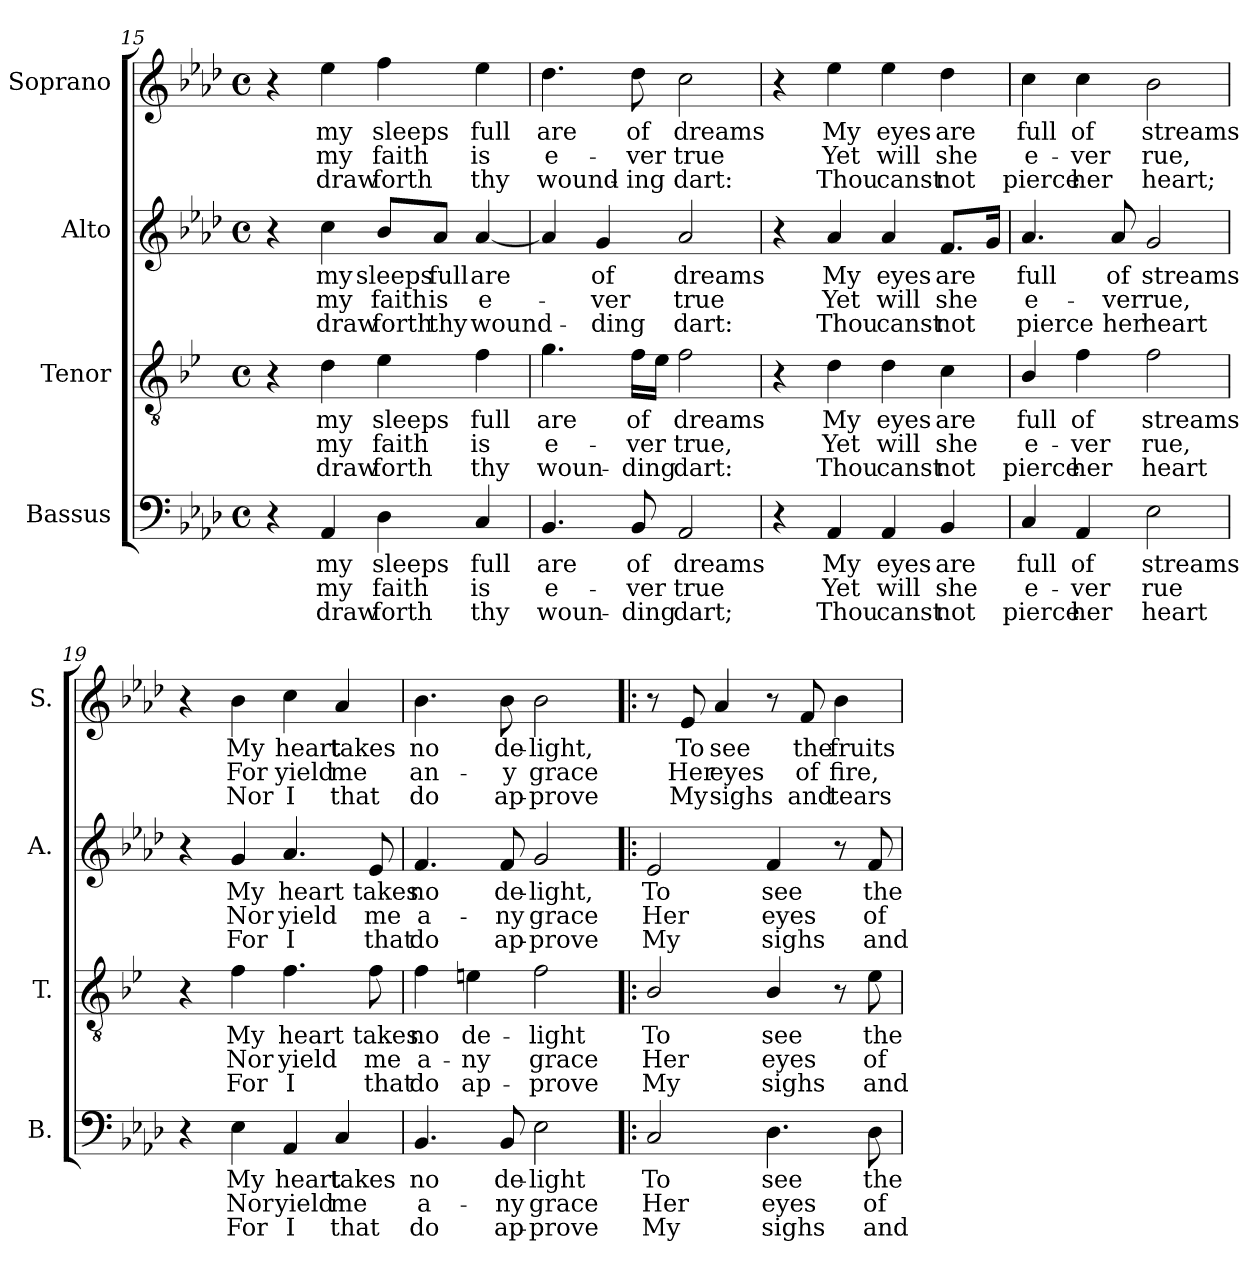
**kern	**text	**text	**text	**kern	**text	**text	**text	**kern	**text	**text	**text	**kern	**text	**text	**text
*part4	*part4	*part4	*part4	*part3	*part3	*part3	*part3	*part2	*part2	*part2	*part2	*part1	*part1	*part1	*part1
*staff4	*staff4	*staff4	*staff4	*staff3	*staff3	*staff3	*staff3	*staff2	*staff2	*staff2	*staff2	*staff1	*staff1	*staff1	*staff1
*I"Bassus	*	*	*	*I"Tenor	*	*	*	*I"Alto	*	*	*	*I"Soprano	*	*	*
*I'B.	*	*	*	*I'T.	*	*	*	*I'A.	*	*	*	*I'S.	*	*	*
*clefF4	*	*	*	*clefGv2	*	*	*	*clefG2	*	*	*	*clefG2	*	*	*
*	*	*	*	*ITrd1c2	*	*	*	*	*	*	*	*	*	*	*
*k[b-e-a-d-]	*	*	*	*k[b-e-a-d-]	*	*	*	*k[b-e-a-d-]	*	*	*	*k[b-e-a-d-]	*	*	*
*A-:	*	*	*	*A-:	*	*	*	*A-:	*	*	*	*A-:	*	*	*
*M4/4	*	*	*	*M4/4	*	*	*	*M4/4	*	*	*	*M4/4	*	*	*
*met(c)	*	*	*	*met(c)	*	*	*	*met(c)	*	*	*	*met(c)	*	*	*
=15	=15	=15	=15	=15	=15	=15	=15	=15	=15	=15	=15	=15	=15	=15	=15
4r	.	.	.	4r	.	.	.	4r	.	.	.	4r	.	.	.
!	!LO:LY:b	!LO:LY:b	!LO:LY:b	!	!LO:LY:b	!LO:LY:b	!LO:LY:b	!	!LO:LY:b	!LO:LY:b	!LO:LY:b	!	!LO:LY:b	!LO:LY:b	!LO:LY:b
4AA-/	my	my	draw	4c\	my	my	draw	4cc\	my	my	draw	4ee-\	my	my	draw
!	!LO:LY:b	!LO:LY:b	!LO:LY:b	!	!LO:LY:b	!LO:LY:b	!LO:LY:b	!	!LO:LY:b	!LO:LY:b	!LO:LY:b	!	!LO:LY:b	!LO:LY:b	!LO:LY:b
4D-\	sleeps	faith	forth	4d-\	sleeps	faith	forth	8b-/L	sleeps	faith	forth	4ff\	sleeps	faith	forth
!	!	!	!	!	!	!	!	!	!LO:LY:b	!LO:LY:b	!LO:LY:b	!	!	!	!
.	.	.	.	.	.	.	.	8a-/J	full	is	thy	.	.	.	.
!	!LO:LY:b	!LO:LY:b	!LO:LY:b	!	!LO:LY:b	!LO:LY:b	!LO:LY:b	!	!LO:LY:b	!LO:LY:b	!LO:LY:b	!	!LO:LY:b	!LO:LY:b	!LO:LY:b
4C/	full	is	thy	4e-\	full	is	thy	[4a-/	are	-e-	wound-	4ee-\	full	is	thy
=16	=16	=16	=16	=16	=16	=16	=16	=16	=16	=16	=16	=16	=16	=16	=16
!	!LO:LY:b	!LO:LY:b	!LO:LY:b	!	!LO:LY:b	!LO:LY:b	!LO:LY:b	!	!	!	!	!	!LO:LY:b	!LO:LY:b	!LO:LY:b
4.BB-/	are	e-	woun-	4.f\	are	e-	woun-	4a-/]	.	.	.	4.dd-\	are	e-	wound-
!	!	!	!	!	!	!	!	!	!LO:LY:b	!LO:LY:b	!LO:LY:b	!	!	!	!
.	.	.	.	.	.	.	.	4g/	of	-ver	-ding	.	.	.	.
!	!LO:LY:b	!LO:LY:b	!LO:LY:b	!	!LO:LY:b	!LO:LY:b	!LO:LY:b	!	!	!	!	!	!LO:LY:b	!LO:LY:b	!LO:LY:b
8BB-/	of	-ver	-ding	16e-\LL	-of	-ver	-ding	.	.	.	.	8dd-\	of	-ver	-ing
.	.	.	.	16d-\JJ	.	.	.	.	.	.	.	.	.	.	.
!	!LO:LY:b	!LO:LY:b	!LO:LY:b	!	!LO:LY:b	!LO:LY:b	!LO:LY:b	!	!LO:LY:b	!LO:LY:b	!LO:LY:b	!	!LO:LY:b	!LO:LY:b	!LO:LY:b
2AA-/	dreams	true	dart;	2e-\	dreams	true,	dart:	2a-/	dreams	true	dart:	2cc\	dreams	true	dart:
=17	=17	=17	=17	=17	=17	=17	=17	=17	=17	=17	=17	=17	=17	=17	=17
4r	.	.	.	4r	.	.	.	4r	.	.	.	4r	.	.	.
!	!LO:LY:b	!LO:LY:b	!LO:LY:b	!	!LO:LY:b	!LO:LY:b	!LO:LY:b	!	!LO:LY:b	!LO:LY:b	!LO:LY:b	!	!LO:LY:b	!LO:LY:b	!LO:LY:b
4AA-/	My	Yet	Thou	4c\	My	Yet	Thou	4a-/	My	Yet	Thou	4ee-\	My	Yet	Thou
!	!LO:LY:b	!LO:LY:b	!LO:LY:b	!	!LO:LY:b	!LO:LY:b	!LO:LY:b	!	!LO:LY:b	!LO:LY:b	!LO:LY:b	!	!LO:LY:b	!LO:LY:b	!LO:LY:b
4AA-/	eyes	will	canst	4c\	eyes	will	canst	4a-/	eyes	will	canst	4ee-\	eyes	will	canst
!	!LO:LY:b	!LO:LY:b	!LO:LY:b	!	!LO:LY:b	!LO:LY:b	!LO:LY:b	!	!LO:LY:b	!LO:LY:b	!LO:LY:b	!	!LO:LY:b	!LO:LY:b	!LO:LY:b
4BB-/	are	she	not	4B-\	are	she	not	8.f/L	are	she	not	4dd-\	are	she	not
.	.	.	.	.	.	.	.	16g/Jk	.	.	.	.	.	.	.
=18	=18	=18	=18	=18	=18	=18	=18	=18	=18	=18	=18	=18	=18	=18	=18
!	!LO:LY:b	!LO:LY:b	!LO:LY:b	!	!LO:LY:b	!LO:LY:b	!LO:LY:b	!	!LO:LY:b	!LO:LY:b	!LO:LY:b	!	!LO:LY:b	!LO:LY:b	!LO:LY:b
4C/	full	e-	pierce	4A-/	full	e-	pierce	4.a-/	full	e-	pierce	4cc\	full	e-	pierce
!	!LO:LY:b	!LO:LY:b	!LO:LY:b	!	!LO:LY:b	!LO:LY:b	!LO:LY:b	!	!	!	!	!	!LO:LY:b	!LO:LY:b	!LO:LY:b
4AA-/	of	-ver	her	4e-\	of	-ver	her	.	.	.	.	4cc\	of	-ver	her
!	!	!	!	!	!	!	!	!	!LO:LY:b	!LO:LY:b	!LO:LY:b	!	!	!	!
.	.	.	.	.	.	.	.	8a-/	of	-ver	her	.	.	.	.
!	!LO:LY:b	!LO:LY:b	!LO:LY:b	!	!LO:LY:b	!LO:LY:b	!LO:LY:b	!	!LO:LY:b	!LO:LY:b	!LO:LY:b	!	!LO:LY:b	!LO:LY:b	!LO:LY:b
2E-\	streams	rue	heart	2e-\	streams	rue,	heart	2g/	streams	rue,	heart	2b-\	streams	rue,	heart;
=19	=19	=19	=19	=19	=19	=19	=19	=19	=19	=19	=19	=19	=19	=19	=19
4r	.	.	.	4r	.	.	.	4r	.	.	.	4r	.	.	.
!	!LO:LY:b	!LO:LY:b	!LO:LY:b	!	!LO:LY:b	!LO:LY:b	!LO:LY:b	!	!LO:LY:b	!LO:LY:b	!LO:LY:b	!	!LO:LY:b	!LO:LY:b	!LO:LY:b
4E-\	My	Nor	For	4e-\	My	Nor	For	4g/	My	Nor	For	4b-\	My	For	Nor
!	!LO:LY:b	!LO:LY:b	!LO:LY:b	!	!LO:LY:b	!LO:LY:b	!LO:LY:b	!	!LO:LY:b	!LO:LY:b	!LO:LY:b	!	!LO:LY:b	!LO:LY:b	!LO:LY:b
4AA-/	heart	yield	I	4.e-\	heart	yield	I	4.a-/	heart	yield	I	4cc\	heart	yield	I
!	!LO:LY:b	!LO:LY:b	!LO:LY:b	!	!	!	!	!	!	!	!	!	!LO:LY:b	!LO:LY:b	!LO:LY:b
4C/	takes	me	that	.	.	.	.	.	.	.	.	4a-/	takes	me	that
!	!	!	!	!	!LO:LY:b	!LO:LY:b	!LO:LY:b	!	!LO:LY:b	!LO:LY:b	!LO:LY:b	!	!	!	!
.	.	.	.	8e-\	takes	me	that	8e-/	takes	me	that	.	.	.	.
=20	=20	=20	=20	=20	=20	=20	=20	=20	=20	=20	=20	=20	=20	=20	=20
!	!LO:LY:b	!LO:LY:b	!LO:LY:b	!	!LO:LY:b	!LO:LY:b	!LO:LY:b	!	!LO:LY:b	!LO:LY:b	!LO:LY:b	!	!LO:LY:b	!LO:LY:b	!LO:LY:b
4.BB-/	no	a-	do	4e-\	no	a-	do	4.f/	no	a-	do	4.b-\	no	an-	do
!	!	!	!	!	!LO:LY:b	!LO:LY:b	!LO:LY:b	!	!	!	!	!	!	!	!
.	.	.	.	4dn\	de-	-ny	ap-	.	.	.	.	.	.	.	.
!	!LO:LY:b	!LO:LY:b	!LO:LY:b	!	!	!	!	!	!LO:LY:b	!LO:LY:b	!LO:LY:b	!	!LO:LY:b	!LO:LY:b	!LO:LY:b
8BB-/	de-	-ny	ap-	.	.	.	.	8f/	de-	-ny	ap-	8b-\	de-	-y	ap-
!	!LO:LY:b	!LO:LY:b	!LO:LY:b	!	!LO:LY:b	!LO:LY:b	!LO:LY:b	!	!LO:LY:b	!LO:LY:b	!LO:LY:b	!	!LO:LY:b	!LO:LY:b	!LO:LY:b
2E-\	-light	grace	-prove	2e-\	-light	grace	-prove	2g/	-light,	grace	-prove	2b-\	-light,	grace	-prove
=21!|:	=21!|:	=21!|:	=21!|:	=21!|:	=21!|:	=21!|:	=21!|:	=21!|:	=21!|:	=21!|:	=21!|:	=21!|:	=21!|:	=21!|:	=21!|:
!	!LO:LY:b	!LO:LY:b	!LO:LY:b	!	!LO:LY:b	!LO:LY:b	!LO:LY:b	!	!LO:LY:b	!LO:LY:b	!LO:LY:b	!	!	!	!
2C/	To	Her	My	2A-/	To	Her	My	2e-/	To	Her	My	8r	.	.	.
!	!	!	!	!	!	!	!	!	!	!	!	!	!LO:LY:b	!LO:LY:b	!LO:LY:b
.	.	.	.	.	.	.	.	.	.	.	.	8e-/	To	Her	My
!	!	!	!	!	!	!	!	!	!	!	!	!	!LO:LY:b	!LO:LY:b	!LO:LY:b
.	.	.	.	.	.	.	.	.	.	.	.	4a-/	see	eyes	sighs
!	!LO:LY:b	!LO:LY:b	!LO:LY:b	!	!LO:LY:b	!LO:LY:b	!LO:LY:b	!	!LO:LY:b	!LO:LY:b	!LO:LY:b	!	!	!	!
4.D-\	see	eyes	sighs	4A-/	see	eyes	sighs	4f/	see	eyes	sighs	8r	.	.	.
!	!	!	!	!	!	!	!	!	!	!	!	!	!LO:LY:b	!LO:LY:b	!LO:LY:b
.	.	.	.	.	.	.	.	.	.	.	.	8f/	the	of	and
!	!	!	!	!	!	!	!	!	!	!	!	!	!LO:LY:b	!LO:LY:b	!LO:LY:b
.	.	.	.	8r	.	.	.	8r	.	.	.	4b-\	fruits	fire,	tears
!	!LO:LY:b	!LO:LY:b	!LO:LY:b	!	!LO:LY:b	!LO:LY:b	!LO:LY:b	!	!LO:LY:b	!LO:LY:b	!LO:LY:b	!	!	!	!
8D-\	the	of	and	8d-\	the	of	and	8f/	the	of	and	.	.	.	.
=	=	=	=	=	=	=	=	=	=	=	=	=	=	=	=
*-	*-	*-	*-	*-	*-	*-	*-	*-	*-	*-	*-	*-	*-	*-	*-
